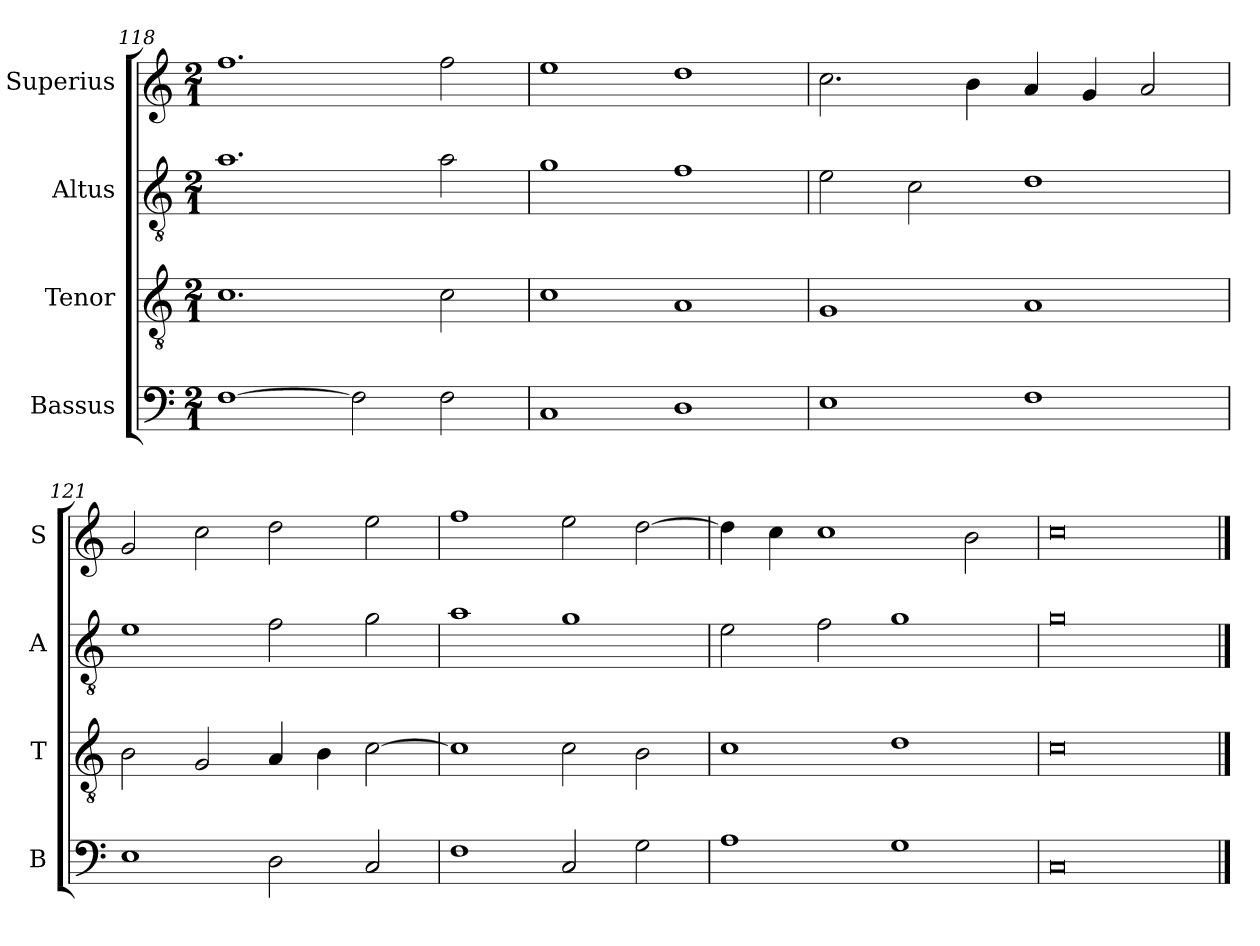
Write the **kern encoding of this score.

**kern	**kern	**kern	**kern
*part4	*part3	*part2	*part1
*staff4	*staff3	*staff2	*staff1
*I"Bassus	*I"Tenor	*I"Altus	*I"Superius
*I'B	*I'T	*I'A	*I'S
*clefF4	*clefGv2	*clefGv2	*clefG2
*k[]	*k[]	*k[]	*k[]
*M2/1	*M2/1	*M2/1	*M2/1
=118	=118	=118	=118
[1F	1.c	1.a	1.ff
2F\]	.	.	.
2F\	2c\	2a\	2ff\
=119	=119	=119	=119
1C	1c	1g	1ee
1D	1A	1f	1dd
=120	=120	=120	=120
1E	1G	2e\	2.cc\
.	.	2c\	.
.	.	.	4b\
1F	1A	1d	4a/
.	.	.	4g/
.	.	.	2a/
=121	=121	=121	=121
1E	2B\	1e	2g/
.	2G/	.	2cc\
2D\	4A/	2f\	2dd\
.	4B\	.	.
2C/	[2c\	2g\	2ee\
=122	=122	=122	=122
1F	1c]	1a	1ff
2C/	2c\	1g	2ee\
2G\	2B\	.	[2dd\
=123	=123	=123	=123
1A	1c	2e\	4dd\]
.	.	.	4cc\
.	.	2f\	1cc
1G	1d	1g	.
.	.	.	2b\
=124	=124	=124	=124
0C	0c	0g	0cc
==	==	==	==
*-	*-	*-	*-
